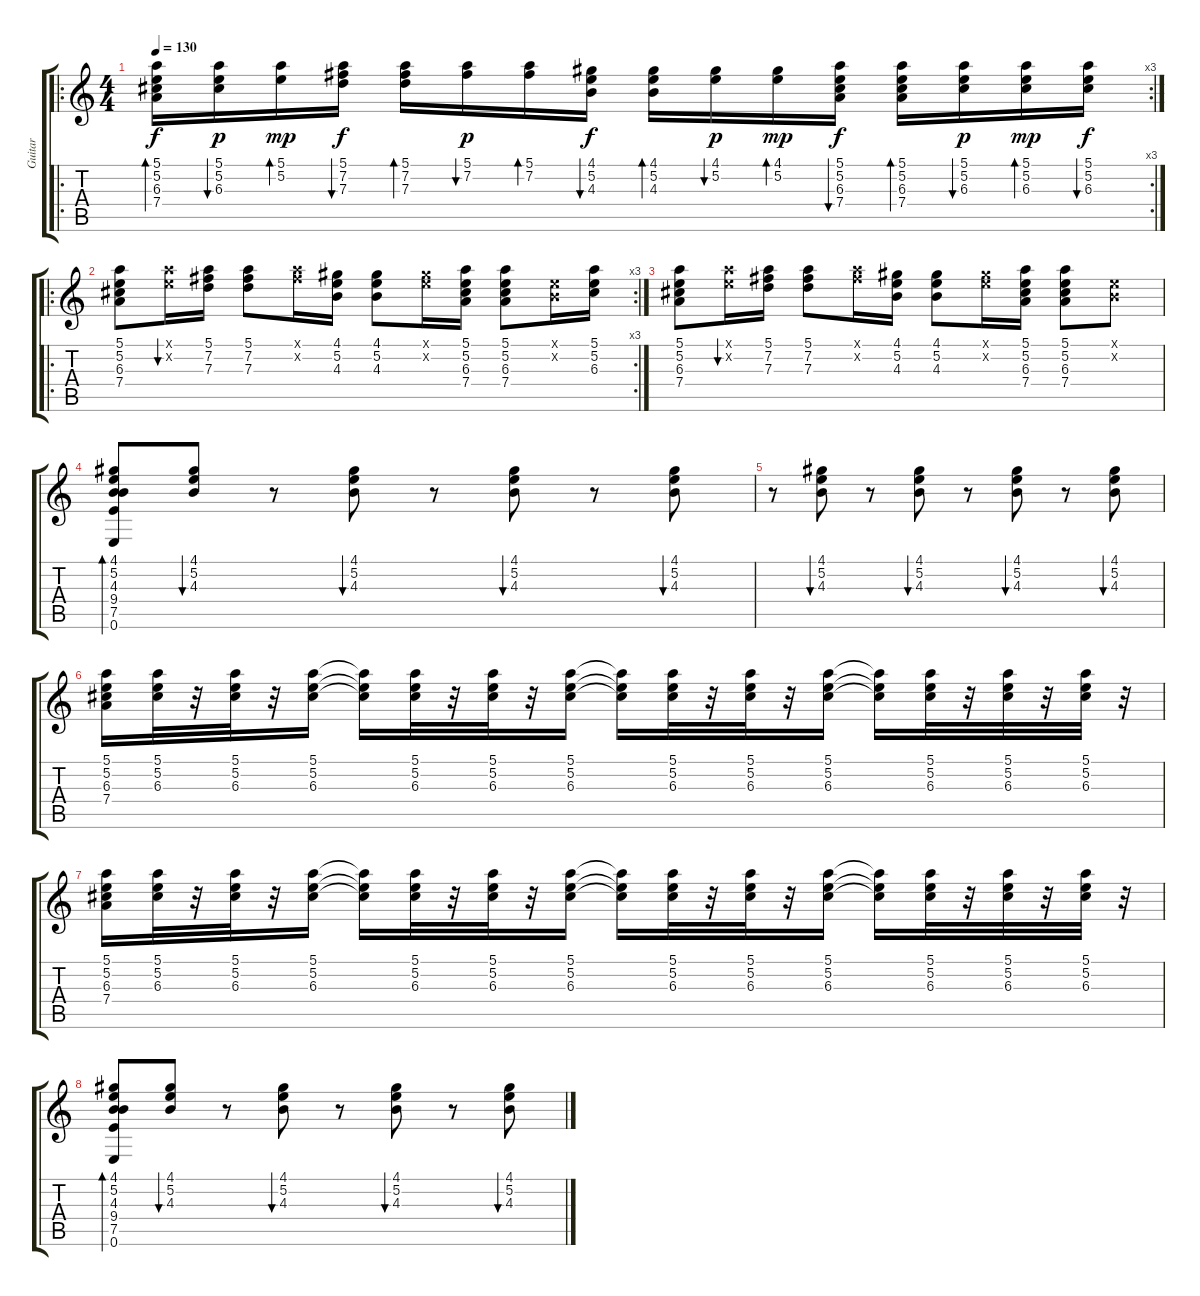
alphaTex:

\track ("Guitar" "Guitar") {instrument electricguitarjazz}
\staff {score tabs}
\tuning (E4 B3 G3 D3 A2 E2) {hide}
\ro
\rc 3
\ts (4 4)
\tempo 130
\clef g2
\ks c
(5.1 5.2 6.3 7.4).16{bd 240 dy f} (5.1 5.2 6.3).16{bu 240 dy p} (5.1 5.2).16{bd 240 dy mp} (5.1 7.2 7.3).16{bu 240 dy f} (5.1 7.2 7.3).16{bd 240} (5.1 7.2).16{bu 240 dy p} (5.1 7.2).16{bd 240} (4.1 5.2 4.3).16{bu 240 dy f} (4.1 5.2 4.3).16{bd 240} (4.1 5.2).16{bu 240 dy p} (4.1 5.2).16{bd 240 dy mp} (5.1 5.2 6.3 7.4).16{bu 240 dy f} (5.1 5.2 6.3 7.4).16{bd 240} (5.1 5.2 6.3).16{bu 240 dy p} (5.1 5.2 6.3).16{bd 240 dy mp} (5.1 5.2 6.3).16{bu 240 dy f} |
\ro
\rc 3
(5.1 5.2 6.3 7.4).8 (5.1{x} 5.2{x}).16{bu 240} (5.1 7.2 7.3).16 (5.1 7.2 7.3).8 (5.1{x} 7.2{x}).16 (4.1 5.2 4.3).16 (4.1 5.2 4.3).8 (4.1{x} 5.2{x}).16 (5.1 5.2 6.3 7.4).16 (5.1 5.2 6.3 7.4).8 (0.1{x} 0.2{x}).16 (5.1 5.2 6.3).16 |
(5.1 5.2 6.3 7.4).8 (5.1{x} 5.2{x}).16{bu 240} (5.1 7.2 7.3).16 (5.1 7.2 7.3).8 (5.1{x} 7.2{x}).16 (4.1 5.2 4.3).16 (4.1 5.2 4.3).8 (4.1{x} 5.2{x}).16 (5.1 5.2 6.3 7.4).16 (5.1 5.2 6.3 7.4).8 (0.1{x} 0.2{x}).8 |
(4.1 5.2 4.3 9.4 7.5 0.6).8{bd 60} (4.1 5.2 4.3).8{bu 60} r.8 (4.1 5.2 4.3).8{bu 60} r.8 (4.1 5.2 4.3).8{bu 60} r.8 (4.1 5.2 4.3).8{bu 60} |
r.8 (4.1 5.2 4.3).8{bu 60} r.8 (4.1 5.2 4.3).8{bu 60} r.8 (4.1 5.2 4.3).8{bu 60} r.8 (4.1 5.2 4.3).8{bu 60} |
(5.1 5.2 6.3 7.4).16 (5.1 5.2 6.3).32 r.32 (5.1 5.2 6.3).32 r.32 (5.1 5.2 6.3).16 (5.1{t} 5.2{t} 6.3{t}).16 (5.1 5.2 6.3).32 r.32 (5.1 5.2 6.3).32 r.32 (5.1 5.2 6.3).16 (5.1{t} 5.2{t} 6.3{t}).16 (5.1 5.2 6.3).32 r.32 (5.1 5.2 6.3).32 r.32 (5.1 5.2 6.3).16 (5.1{t} 5.2{t} 6.3{t}).16 (5.1 5.2 6.3).32 r.32 (5.1 5.2 6.3).32 r.32 (5.1 5.2 6.3).32 r.32 |
(5.1 5.2 6.3 7.4).16 (5.1 5.2 6.3).32 r.32 (5.1 5.2 6.3).32 r.32 (5.1 5.2 6.3).16 (5.1{t} 5.2{t} 6.3{t}).16 (5.1 5.2 6.3).32 r.32 (5.1 5.2 6.3).32 r.32 (5.1 5.2 6.3).16 (5.1{t} 5.2{t} 6.3{t}).16 (5.1 5.2 6.3).32 r.32 (5.1 5.2 6.3).32 r.32 (5.1 5.2 6.3).16 (5.1{t} 5.2{t} 6.3{t}).16 (5.1 5.2 6.3).32 r.32 (5.1 5.2 6.3).32 r.32 (5.1 5.2 6.3).32 r.32 |
(4.1 5.2 4.3 9.4 7.5 0.6).8{bd 60} (4.1 5.2 4.3).8{bu 60} r.8 (4.1 5.2 4.3).8{bu 60} r.8 (4.1 5.2 4.3).8{bu 60} r.8 (4.1 5.2 4.3).8{bu 60}
